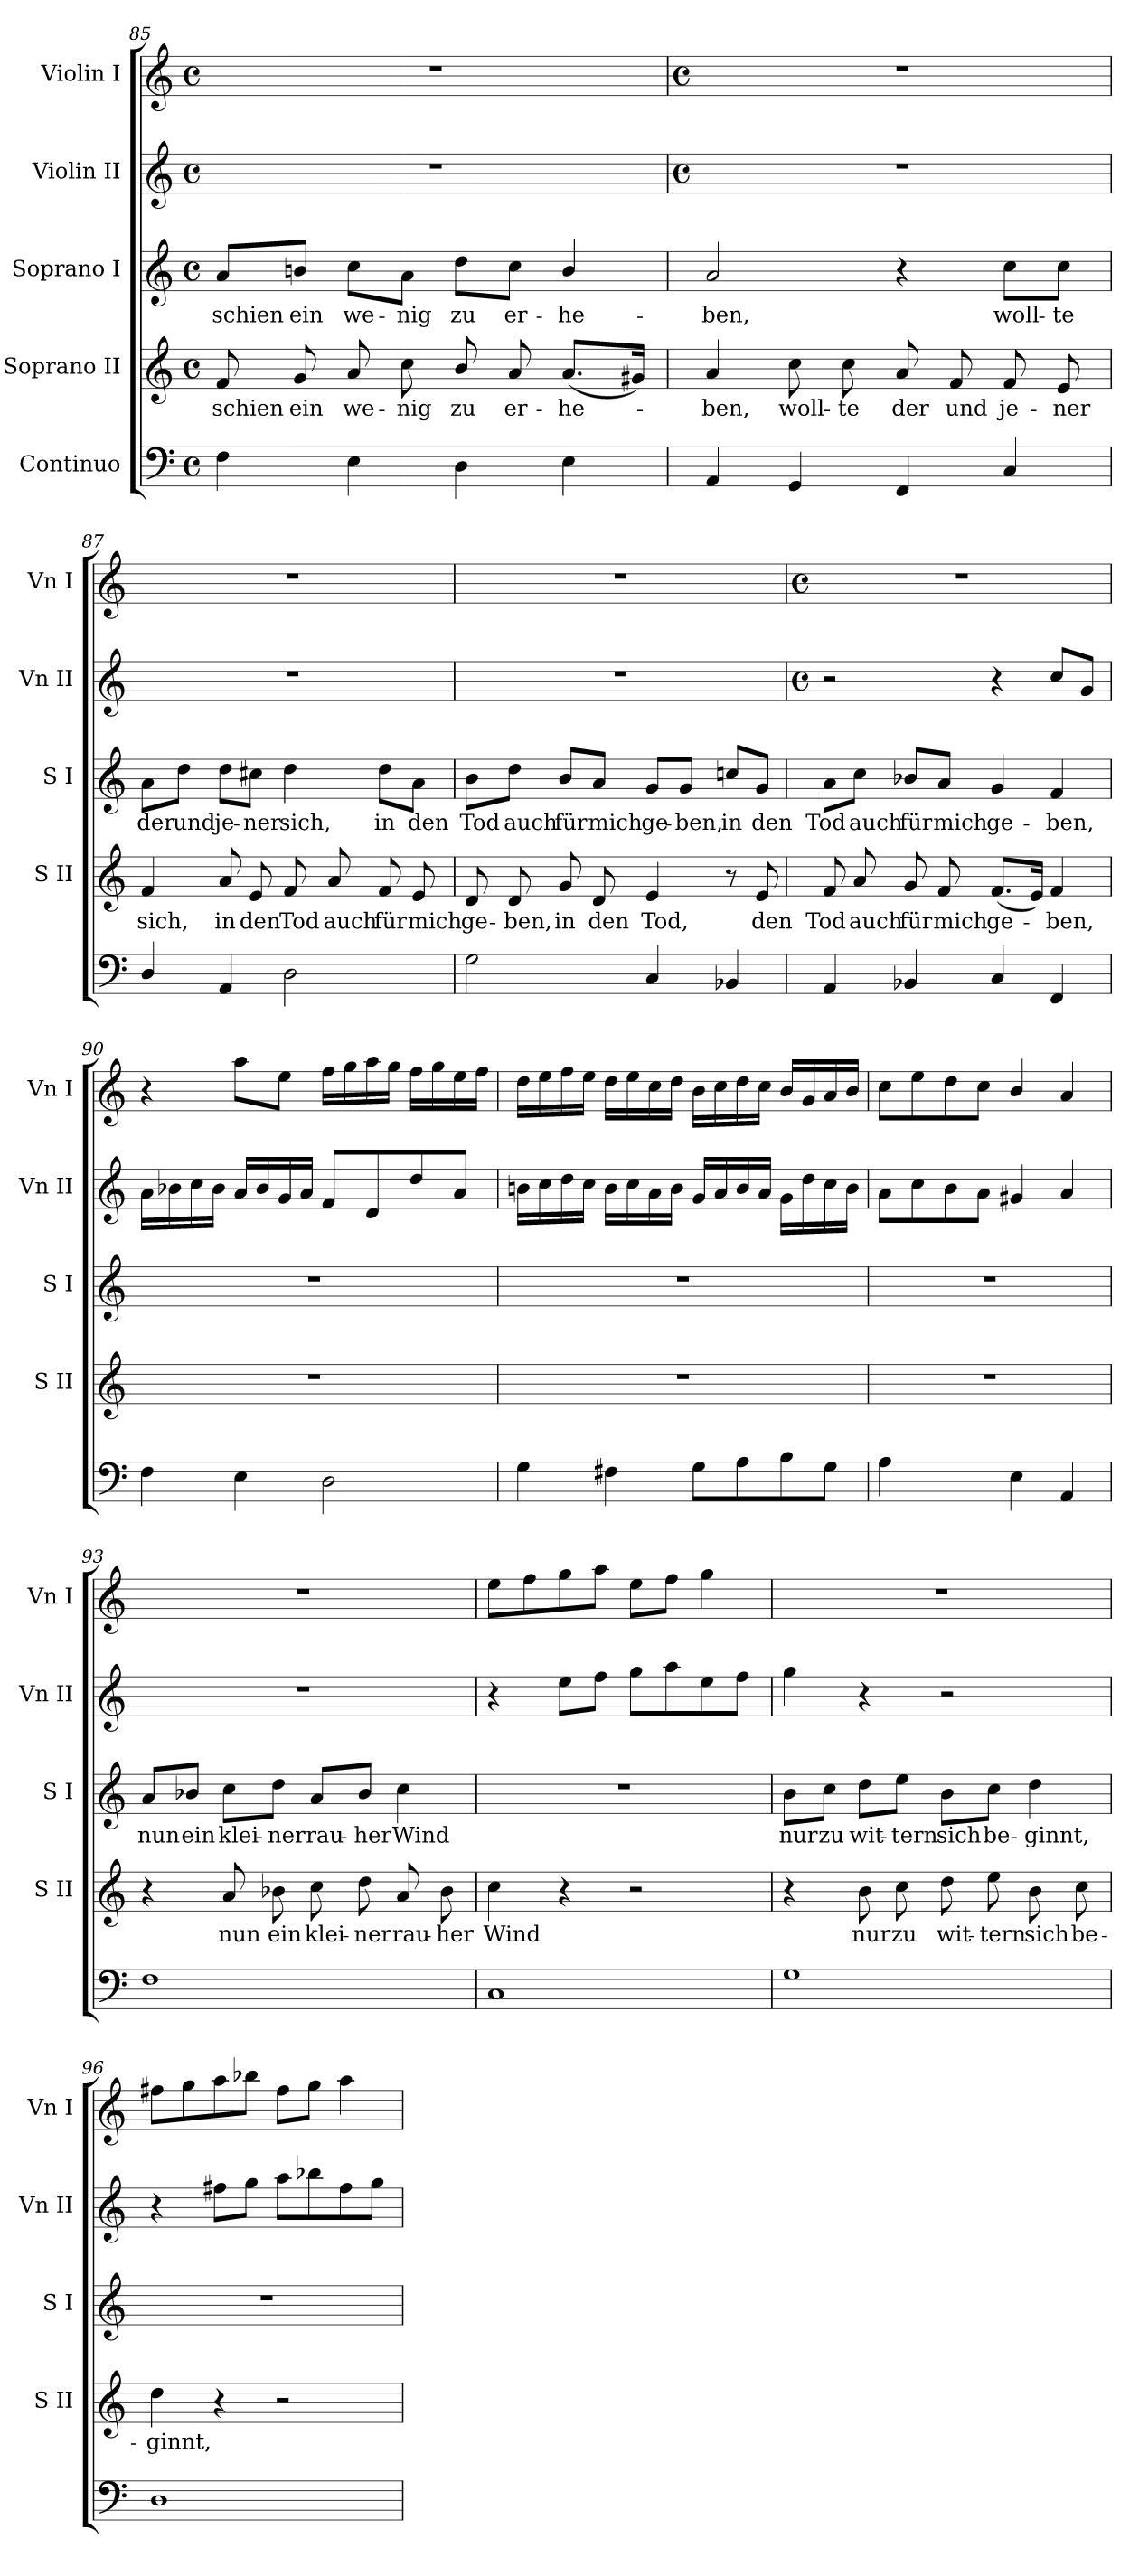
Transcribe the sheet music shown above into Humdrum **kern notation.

**kern	**text	**kern	**text	**kern	**text	**kern	**kern
*part5	*part5	*part4	*part4	*part3	*part3	*part2	*part1
*staff5	*staff5	*staff4	*staff4	*staff3	*staff3	*staff2	*staff1
*I"Continuo	*	*I"Soprano II	*	*I"Soprano I	*	*I"Violin II	*I"Violin I
*	*	*I'S II	*	*I'S I	*	*I'Vn II	*I'Vn I
*clefF4	*	*clefG2	*	*clefG2	*	*clefG2	*clefG2
*k[]	*	*k[]	*	*k[]	*	*k[]	*k[]
*C:	*	*C:	*	*C:	*	*C:	*C:
*M4/4	*	*M4/4	*	*M4/4	*	*M4/4	*M4/4
*met(c)	*	*met(c)	*	*met(c)	*	*met(c)	*met(c)
=85	=85	=85	=85	=85	=85	=85	=85
!	!	!	!LO:LY:b	!	!LO:LY:b	!	!
4F	.	8f	schien	8a/L	schien	1r	1r
!	!	!	!LO:LY:b	!	!LO:LY:b	!	!
.	.	8g	ein	8bn/J	ein	.	.
!	!	!	!LO:LY:b	!	!LO:LY:b	!	!
4E	.	8a	we-	8cc\L	we-	.	.
!	!	!	!LO:LY:b	!	!LO:LY:b	!	!
.	.	8cc	-nig	8a\J	-nig	.	.
!	!	!	!LO:LY:b	!	!LO:LY:b	!	!
4D	.	8b/	zu	8dd\L	zu	.	.
!	!	!	!LO:LY:b	!	!LO:LY:b	!	!
.	.	8a	er-	8cc\J	er-	.	.
!	!	!	!LO:LY:b	!	!LO:LY:b	!	!
4E	.	(<8.aL	-he-	4b/	-he-	.	.
.	.	16g#XJ)	.	.	.	.	.
!!LO:LB:g=z
=86	=86	=86	=86	=86	=86	=86	=86
*	*	*	*	*	*	*M4/4	*M4/4
*	*	*	*	*	*	*met(c)	*met(c)
!	!	!	!LO:LY:b	!	!LO:LY:b	!	!
4AA	.	4a	ben,	2a	-ben,	1r	1r
!	!	!	!LO:LY:b	!	!	!	!
4GG	.	8cc	woll-	.	.	.	.
!	!	!	!LO:LY:b	!	!	!	!
.	.	8cc	-te	.	.	.	.
!	!	!	!LO:LY:b	!	!	!	!
4FF	.	8a	der	4r	.	.	.
!	!	!	!LO:LY:b	!	!	!	!
.	.	8f	und	.	.	.	.
!	!	!	!LO:LY:b	!	!LO:LY:b	!	!
4C	.	8f	je-	8cc\L	woll-	.	.
!	!	!	!LO:LY:b	!	!LO:LY:b	!	!
.	.	8e	-ner	8cc\J	-te	.	.
=87	=87	=87	=87	=87	=87	=87	=87
!	!	!	!LO:LY:b	!	!LO:LY:b	!	!
4D/	.	4f	sich,	8a\L	der	1r	1r
!	!	!	!	!	!LO:LY:b	!	!
.	.	.	.	8dd\J	und	.	.
!	!	!	!LO:LY:b	!	!LO:LY:b	!	!
4AA	.	8a	in	8dd\L	je-	.	.
!	!	!	!LO:LY:b	!	!LO:LY:b	!	!
.	.	8e	den	8cc#X\J	-ner	.	.
!	!	!	!LO:LY:b	!	!LO:LY:b	!	!
2D	.	8f	Tod	4dd	sich,	.	.
!	!	!	!LO:LY:b	!	!	!	!
.	.	8a	auch	.	.	.	.
!	!	!	!LO:LY:b	!	!LO:LY:b	!	!
.	.	8f	für	8dd\L	in	.	.
!	!	!	!LO:LY:b	!	!LO:LY:b	!	!
.	.	8e	mich	8a\J	den	.	.
=88	=88	=88	=88	=88	=88	=88	=88
!	!	!	!LO:LY:b	!	!LO:LY:b	!	!
2G	.	8d	ge-	8b\L	Tod	1r	1r
!	!	!	!LO:LY:b	!	!LO:LY:b	!	!
.	.	8d	-ben,	8dd\J	auch	.	.
!	!	!	!LO:LY:b	!	!LO:LY:b	!	!
.	.	8g	in	8b/L	für	.	.
!	!	!	!LO:LY:b	!	!LO:LY:b	!	!
.	.	8d	den	8a/J	mich	.	.
!	!	!	!LO:LY:b	!	!LO:LY:b	!	!
4C	.	4e	Tod,	8g/L	ge-	.	.
!	!	!	!	!	!LO:LY:b	!	!
.	.	.	.	8g/J	-ben,	.	.
!	!	!	!	!	!LO:LY:b	!	!
4BB-X	.	8r	.	8ccn/L	in	.	.
!	!	!	!LO:LY:b	!	!LO:LY:b	!	!
.	.	8e	den	8g/J	den	.	.
!!LO:LB:g=z
=89	=89	=89	=89	=89	=89	=89	=89
*	*	*	*	*	*	*k[]	*k[]
*	*	*	*	*	*	*C:	*C:
*	*	*	*	*	*	*M4/4	*M4/4
*	*	*	*	*	*	*met(c)	*met(c)
!	!	!	!LO:LY:b	!	!LO:LY:b	!	!
4AA	.	8f	Tod	8a\L	Tod	2r	1r
!	!	!	!LO:LY:b	!	!LO:LY:b	!	!
.	.	8a	auch	8cc\J	auch	.	.
!	!	!	!LO:LY:b	!	!LO:LY:b	!	!
4BB-X	.	8g	für	8b-X/L	für	.	.
!	!	!	!LO:LY:b	!	!LO:LY:b	!	!
.	.	8f	mich	8a/J	mich	.	.
!	!	!	!LO:LY:b	!	!LO:LY:b	!	!
4C	.	(<8.fL	ge-	4g	ge-	4r	.
.	.	16eJ)	.	.	.	.	.
!	!	!	!LO:LY:b	!	!LO:LY:b	!	!
4FF	.	4f	ben,	4f	-ben,	8ccL	.
.	.	.	.	.	.	8gJ	.
=90	=90	=90	=90	=90	=90	=90	=90
4F	.	1r	.	1r	.	16aLL	4r
.	.	.	.	.	.	16b-X	.
.	.	.	.	.	.	16cc	.
.	.	.	.	.	.	16b-JJ	.
4E	.	.	.	.	.	16aLL	8aaL
.	.	.	.	.	.	16b-	.
.	.	.	.	.	.	16g	8eeJ
.	.	.	.	.	.	16aJJ	.
2D	.	.	.	.	.	8fL	16ffLL
.	.	.	.	.	.	.	16gg
.	.	.	.	.	.	8d	16aa
.	.	.	.	.	.	.	16ggJJ
.	.	.	.	.	.	8dd	16ffLL
.	.	.	.	.	.	.	16gg
.	.	.	.	.	.	8aJ	16ee
.	.	.	.	.	.	.	16ffJJ
=91	=91	=91	=91	=91	=91	=91	=91
4G	.	1r	.	1r	.	16bnLL	16ddLL
.	.	.	.	.	.	16cc	16ee
.	.	.	.	.	.	16dd	16ff
.	.	.	.	.	.	16ccJJ	16eeJJ
4F#X	.	.	.	.	.	16bLL	16ddLL
.	.	.	.	.	.	16cc	16ee
.	.	.	.	.	.	16a	16cc
.	.	.	.	.	.	16bJJ	16ddJJ
8GL	.	.	.	.	.	16gLL	16bLL
.	.	.	.	.	.	16a	16cc
8A	.	.	.	.	.	16b	16dd
.	.	.	.	.	.	16aJJ	16ccJJ
8B	.	.	.	.	.	16gLL	16bLL
.	.	.	.	.	.	16dd	16g
8GJ	.	.	.	.	.	16cc	16a
.	.	.	.	.	.	16bJJ	16bJJ
=92	=92	=92	=92	=92	=92	=92	=92
4A	.	1r	.	1r	.	8aL	8ccL
.	.	.	.	.	.	8cc	8ee
!	!LO:LY:b	!	!	!	!	!	!
[8Dyy	6	.	.	.	.	8b	8dd
!	!LO:LY:b	!	!	!	!	!	!
8DLyy]	5	.	.	.	.	8aJ	8ccJ
4E	.	.	.	.	.	4g#X	4b/
4AA	.	.	.	.	.	4a	4a
!!LO:LB:g=z
=93	=93	=93	=93	=93	=93	=93	=93
!	!	!	!	!	!LO:LY:b	!	!
1F	.	4r	.	8a/L	nun	1r	1r
!	!	!	!	!	!LO:LY:b	!	!
.	.	.	.	8b-X/J	ein	.	.
!	!	!	!LO:LY:b	!	!LO:LY:b	!	!
.	.	8a	nun	8cc\L	klei-	.	.
!	!	!	!LO:LY:b	!	!LO:LY:b	!	!
.	.	8b-X	ein	8dd\J	-ner	.	.
!	!	!	!LO:LY:b	!	!LO:LY:b	!	!
.	.	8cc	klei-	8a/L	rau-	.	.
!	!	!	!LO:LY:b	!	!LO:LY:b	!	!
.	.	8dd	-ner	8b-/J	-her	.	.
!	!	!	!LO:LY:b	!	!LO:LY:b	!	!
.	.	8a	rau-	4cc	Wind	.	.
!	!	!	!LO:LY:b	!	!	!	!
.	.	8b-	-her	.	.	.	.
=94	=94	=94	=94	=94	=94	=94	=94
!	!	!	!LO:LY:b	!	!	!	!
1C	.	4cc	Wind	1r	.	4r	8eeL
.	.	.	.	.	.	.	8ff
.	.	4r	.	.	.	8eeL	8gg
.	.	.	.	.	.	8ffJ	8aaJ
.	.	2r	.	.	.	8ggL	8eeL
.	.	.	.	.	.	8aa	8ffJ
.	.	.	.	.	.	8ee	4gg
.	.	.	.	.	.	8ffJ	.
=95	=95	=95	=95	=95	=95	=95	=95
!	!	!	!	!	!LO:LY:b	!	!
1G	.	4r	.	8b\L	nur	4gg	1r
!	!	!	!	!	!LO:LY:b	!	!
.	.	.	.	8cc\J	zu	.	.
!	!	!	!LO:LY:b	!	!LO:LY:b	!	!
.	.	8b	nur	8dd\L	wit-	4r	.
!	!	!	!LO:LY:b	!	!LO:LY:b	!	!
.	.	8cc	zu	8ee\J	-tern	.	.
!	!	!	!LO:LY:b	!	!LO:LY:b	!	!
.	.	8dd	wit-	8b\L	sich	2r	.
!	!	!	!LO:LY:b	!	!LO:LY:b	!	!
.	.	8ee	-tern	8cc\J	be-	.	.
!	!	!	!LO:LY:b	!	!LO:LY:b	!	!
.	.	8b	sich	4dd	-ginnt,	.	.
!	!	!	!LO:LY:b	!	!	!	!
.	.	8cc	be-	.	.	.	.
=96	=96	=96	=96	=96	=96	=96	=96
!	!	!	!LO:LY:b	!	!	!	!
1D	.	4dd	-ginnt,	1r	.	4r	8ff#XL
.	.	.	.	.	.	.	8gg
.	.	4r	.	.	.	8ff#XL	8aa
.	.	.	.	.	.	8ggJ	8bb-XJ
.	.	2r	.	.	.	8aaL	8ff#L
.	.	.	.	.	.	8bb-X	8ggJ
.	.	.	.	.	.	8ff#	4aa
.	.	.	.	.	.	8ggJ	.
=	=	=	=	=	=	=	=
*-	*-	*-	*-	*-	*-	*-	*-
